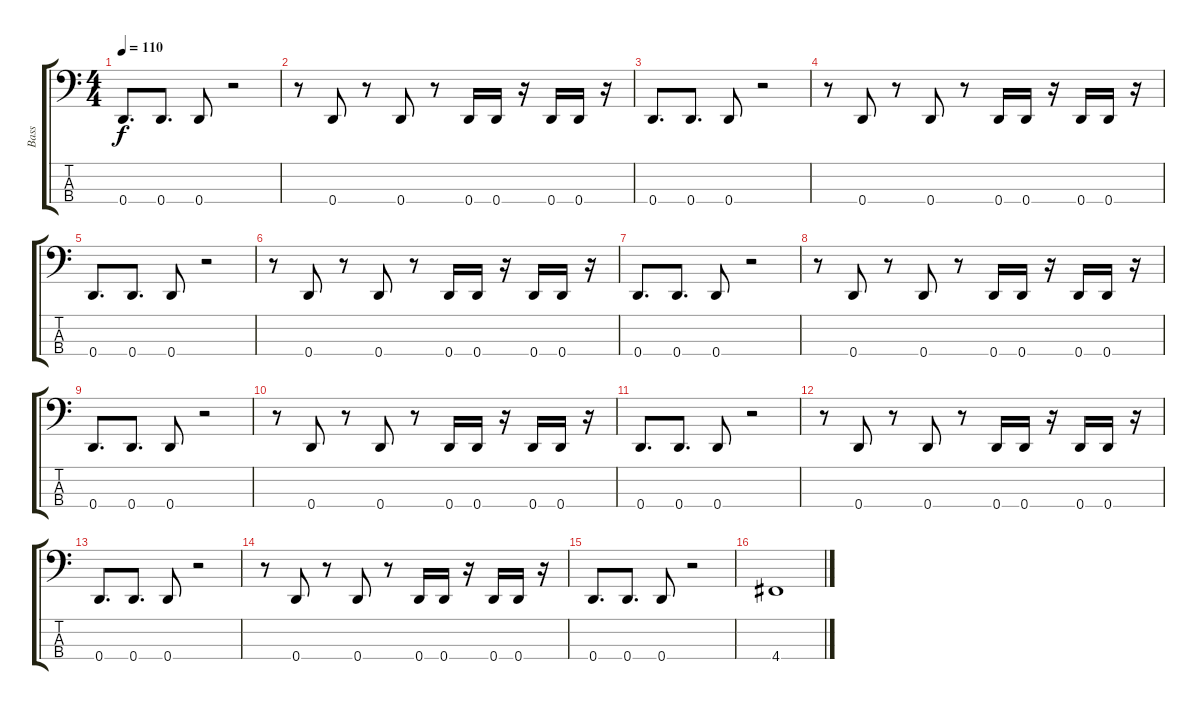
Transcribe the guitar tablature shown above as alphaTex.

\track ("Bass" "Bass") {instrument electricbasspick}
\staff {score tabs}
\tuning (G2 D2 A1 D1) {hide}
\ts (4 4)
\tempo 110
\clef f4
\ks c
0.4.8{d dy f volume 14} 0.4.8{d} 0.4.8 r.2 |
r.8 0.4.8 r.8 0.4.8 r.8 0.4.16 0.4.16 r.16 0.4.16 0.4.16 r.16 |
0.4.8{d} 0.4.8{d} 0.4.8 r.2 |
r.8 0.4.8 r.8 0.4.8 r.8 0.4.16 0.4.16 r.16 0.4.16 0.4.16 r.16 |
0.4.8{d} 0.4.8{d} 0.4.8 r.2 |
r.8 0.4.8 r.8 0.4.8 r.8 0.4.16 0.4.16 r.16 0.4.16 0.4.16 r.16 |
0.4.8{d} 0.4.8{d} 0.4.8 r.2 |
r.8 0.4.8 r.8 0.4.8 r.8 0.4.16 0.4.16 r.16 0.4.16 0.4.16 r.16 |
0.4.8{d} 0.4.8{d} 0.4.8 r.2 |
r.8 0.4.8 r.8 0.4.8 r.8 0.4.16 0.4.16 r.16 0.4.16 0.4.16 r.16 |
0.4.8{d} 0.4.8{d} 0.4.8 r.2 |
r.8 0.4.8 r.8 0.4.8 r.8 0.4.16 0.4.16 r.16 0.4.16 0.4.16 r.16 |
0.4.8{d} 0.4.8{d} 0.4.8 r.2 |
r.8 0.4.8 r.8 0.4.8 r.8 0.4.16 0.4.16 r.16 0.4.16 0.4.16 r.16 |
0.4.8{d} 0.4.8{d} 0.4.8 r.2 |
4.4.1
